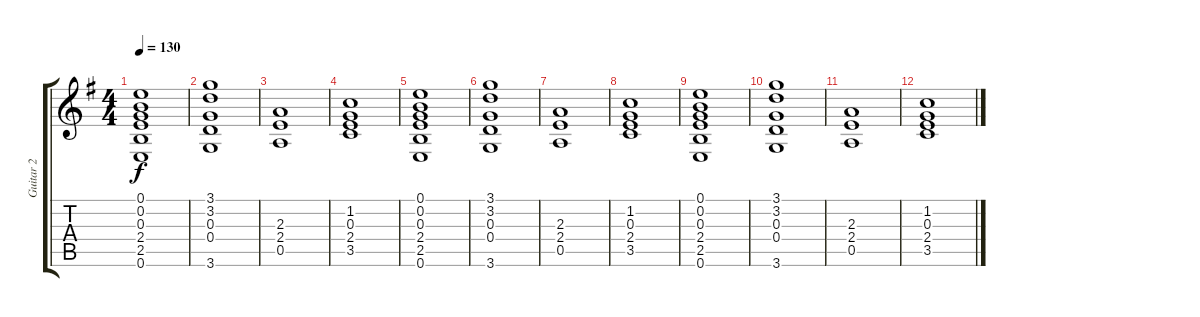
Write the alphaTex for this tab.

\track ("Guitar 2" "Guitar 2") {instrument overdrivenguitar}
\staff {score tabs}
\tuning (E4 B3 G3 D3 A2 E2) {hide}
\ts (4 4)
\tempo 130
\clef g2
\ks g
(0.1 0.2 0.3 2.4 2.5 0.6).1{dy f} |
(3.1 3.2 0.3 0.4 3.6).1 |
(2.3 2.4 0.5).1 |
(1.2 0.3 2.4 3.5).1 |
(0.1 0.2 0.3 2.4 2.5 0.6).1 |
(3.1 3.2 0.3 0.4 3.6).1 |
(2.3 2.4 0.5).1 |
(1.2 0.3 2.4 3.5).1 |
(0.1 0.2 0.3 2.4 2.5 0.6).1 |
(3.1 3.2 0.3 0.4 3.6).1 |
(2.3 2.4 0.5).1 |
(1.2 0.3 2.4 3.5).1
